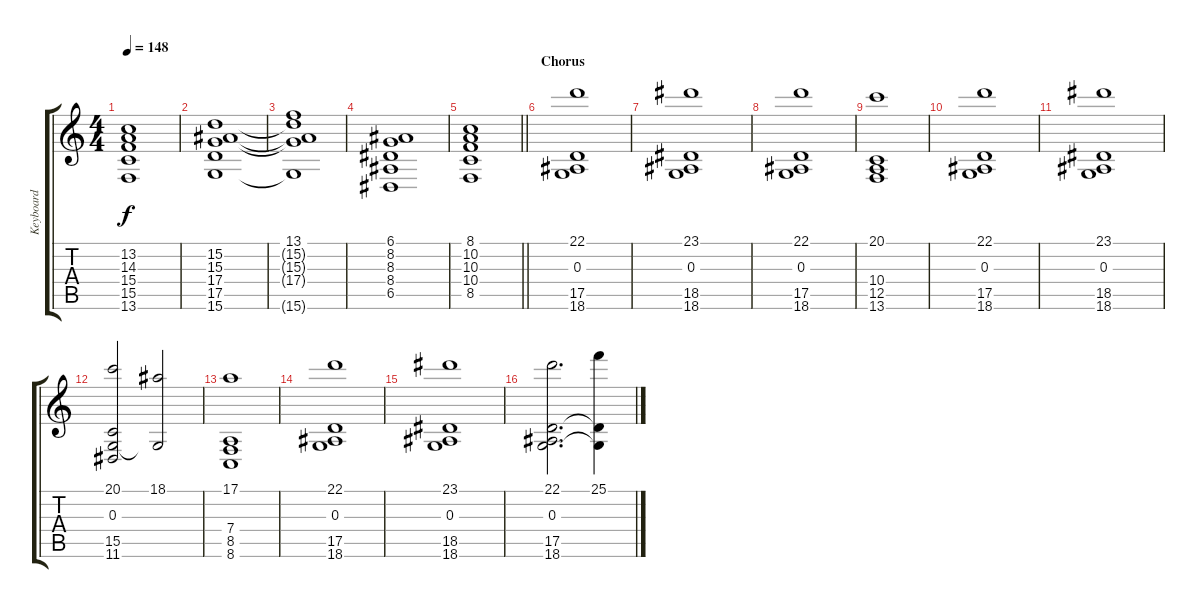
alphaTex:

\track ("Keyboard" "Keyboard") {instrument stringensemble1}
\staff {score tabs}
\tuning (E4 B3 G3 D3 A2 E2) {hide}
\ts (4 4)
\tempo 148
\clef g2
\ks c
(13.2 14.3 15.4 15.5 13.6).1{dy f} |
(15.2 15.3 17.4 17.5 15.6).1 |
(13.1{t} 15.2{t} 15.3{t} 17.4{t} 15.6{t}).1 |
(6.1 8.2 8.3 8.4 6.5).1 |
\barLineRight lightlight
(8.1 10.2 10.3 10.4 8.5).1 |
\section ("" "Chorus")
(22.1 0.3 17.5 18.6).1{volume 16 instrument stringensemble1} |
(23.1 0.3 18.5 18.6).1 |
(22.1 0.3 17.5 18.6).1 |
(20.1 10.4 12.5 13.6).1 |
(22.1 0.3 17.5 18.6).1 |
(23.1 0.3 18.5 18.6).1 |
(20.1 0.3 15.5 11.6).2 (18.1 0.3{t}).2 |
(17.1 7.4 8.5 8.6).1 |
(22.1 0.3 17.5 18.6).1 |
(23.1 0.3 18.5 18.6).1 |
(22.1 0.3 17.5 18.6).2{d} (25.1 0.3{t} 17.5{t}).4
